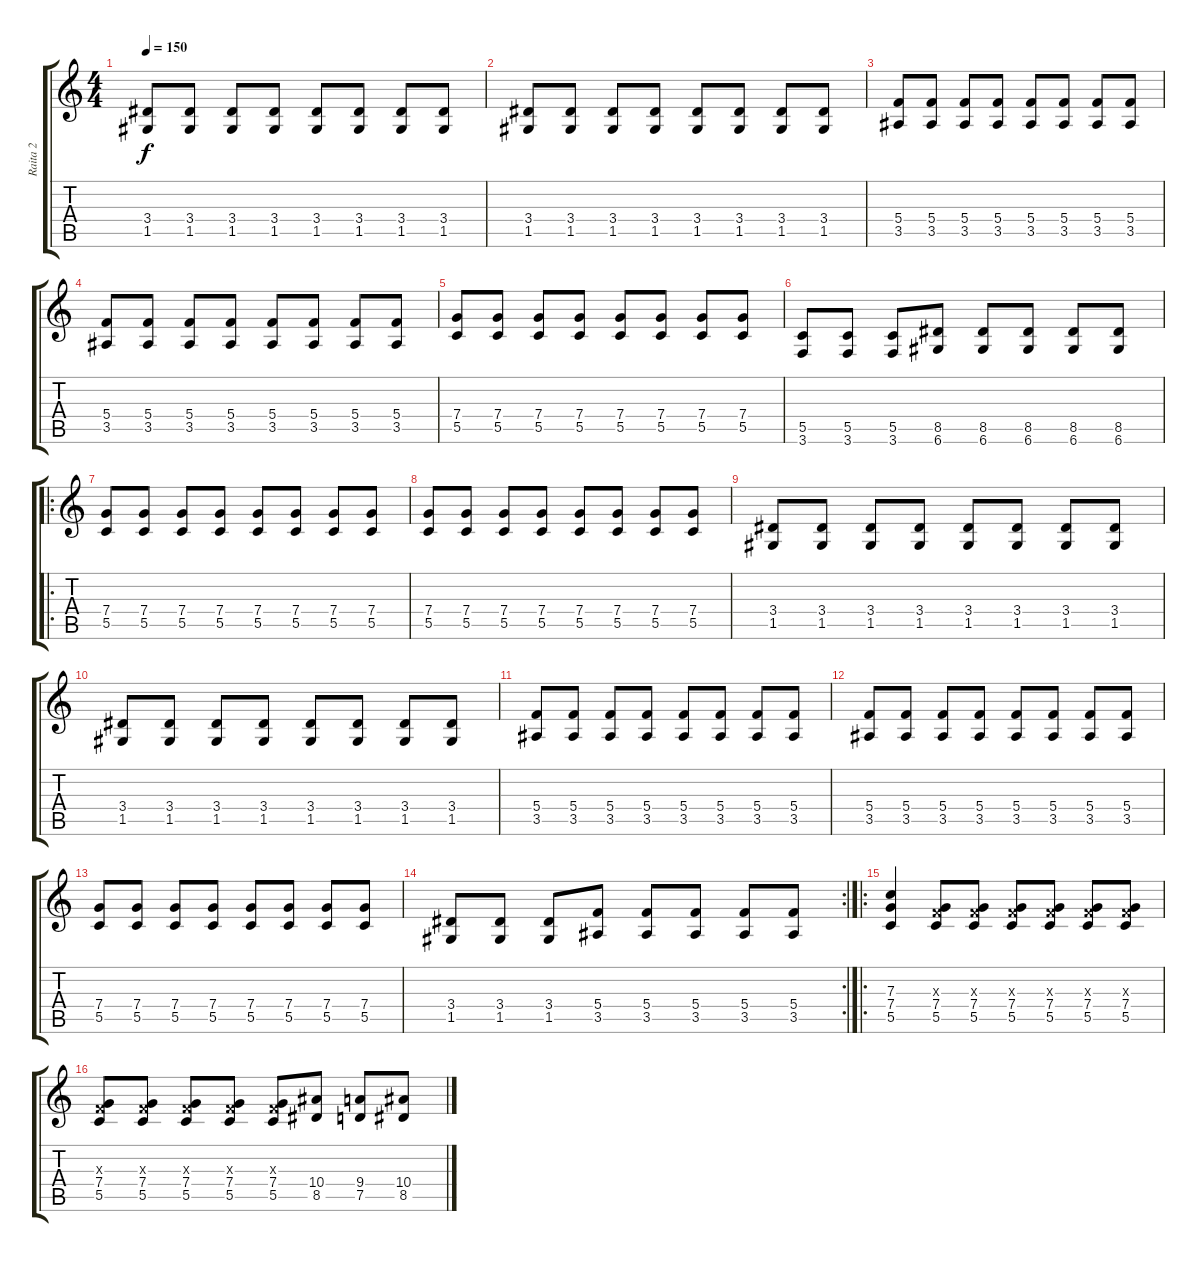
\track ("Raita 2" "Raita 2") {instrument distortionguitar}
\staff {score tabs}
\tuning (D4 A3 F3 C3 G2 D2) {hide}
\ts (4 4)
\tempo 150
\clef g2
\ks c
(3.4 1.5).8{dy f} (3.4 1.5).8 (3.4 1.5).8 (3.4 1.5).8 (3.4 1.5).8 (3.4 1.5).8 (3.4 1.5).8 (3.4 1.5).8 |
(3.4 1.5).8 (3.4 1.5).8 (3.4 1.5).8 (3.4 1.5).8 (3.4 1.5).8 (3.4 1.5).8 (3.4 1.5).8 (3.4 1.5).8 |
(5.4 3.5).8 (5.4 3.5).8 (5.4 3.5).8 (5.4 3.5).8 (5.4 3.5).8 (5.4 3.5).8 (5.4 3.5).8 (5.4 3.5).8 |
(5.4 3.5).8 (5.4 3.5).8 (5.4 3.5).8 (5.4 3.5).8 (5.4 3.5).8 (5.4 3.5).8 (5.4 3.5).8 (5.4 3.5).8 |
(7.4 5.5).8 (7.4 5.5).8 (7.4 5.5).8 (7.4 5.5).8 (7.4 5.5).8 (7.4 5.5).8 (7.4 5.5).8 (7.4 5.5).8 |
(5.5 3.6).8 (5.5 3.6).8 (5.5 3.6).8 (8.5 6.6).8 (8.5 6.6).8 (8.5 6.6).8 (8.5 6.6).8 (8.5 6.6).8 |
\ro
(7.4 5.5).8 (7.4 5.5).8 (7.4 5.5).8 (7.4 5.5).8 (7.4 5.5).8 (7.4 5.5).8 (7.4 5.5).8 (7.4 5.5).8 |
(7.4 5.5).8 (7.4 5.5).8 (7.4 5.5).8 (7.4 5.5).8 (7.4 5.5).8 (7.4 5.5).8 (7.4 5.5).8 (7.4 5.5).8 |
(3.4 1.5).8 (3.4 1.5).8 (3.4 1.5).8 (3.4 1.5).8 (3.4 1.5).8 (3.4 1.5).8 (3.4 1.5).8 (3.4 1.5).8 |
(3.4 1.5).8 (3.4 1.5).8 (3.4 1.5).8 (3.4 1.5).8 (3.4 1.5).8 (3.4 1.5).8 (3.4 1.5).8 (3.4 1.5).8 |
(5.4 3.5).8 (5.4 3.5).8 (5.4 3.5).8 (5.4 3.5).8 (5.4 3.5).8 (5.4 3.5).8 (5.4 3.5).8 (5.4 3.5).8 |
(5.4 3.5).8 (5.4 3.5).8 (5.4 3.5).8 (5.4 3.5).8 (5.4 3.5).8 (5.4 3.5).8 (5.4 3.5).8 (5.4 3.5).8 |
(7.4 5.5).8 (7.4 5.5).8 (7.4 5.5).8 (7.4 5.5).8 (7.4 5.5).8 (7.4 5.5).8 (7.4 5.5).8 (7.4 5.5).8 |
\rc 2
(3.4 1.5).8 (3.4 1.5).8 (3.4 1.5).8 (5.4 3.5).8 (5.4 3.5).8 (5.4 3.5).8 (5.4 3.5).8 (5.4 3.5).8 |
\ro
(7.3 7.4 5.5).4 (0.3{x} 7.4 5.5).8 (0.3{x} 7.4 5.5).8 (0.3{x} 7.4 5.5).8 (0.3{x} 7.4 5.5).8 (0.3{x} 7.4 5.5).8 (0.3{x} 7.4 5.5).8 |
(0.3{x} 7.4 5.5).8 (0.3{x} 7.4 5.5).8 (0.3{x} 7.4 5.5).8 (0.3{x} 7.4 5.5).8 (0.3{x} 7.4 5.5).8 (10.4 8.5).8 (9.4 7.5).8 (10.4 8.5).8
